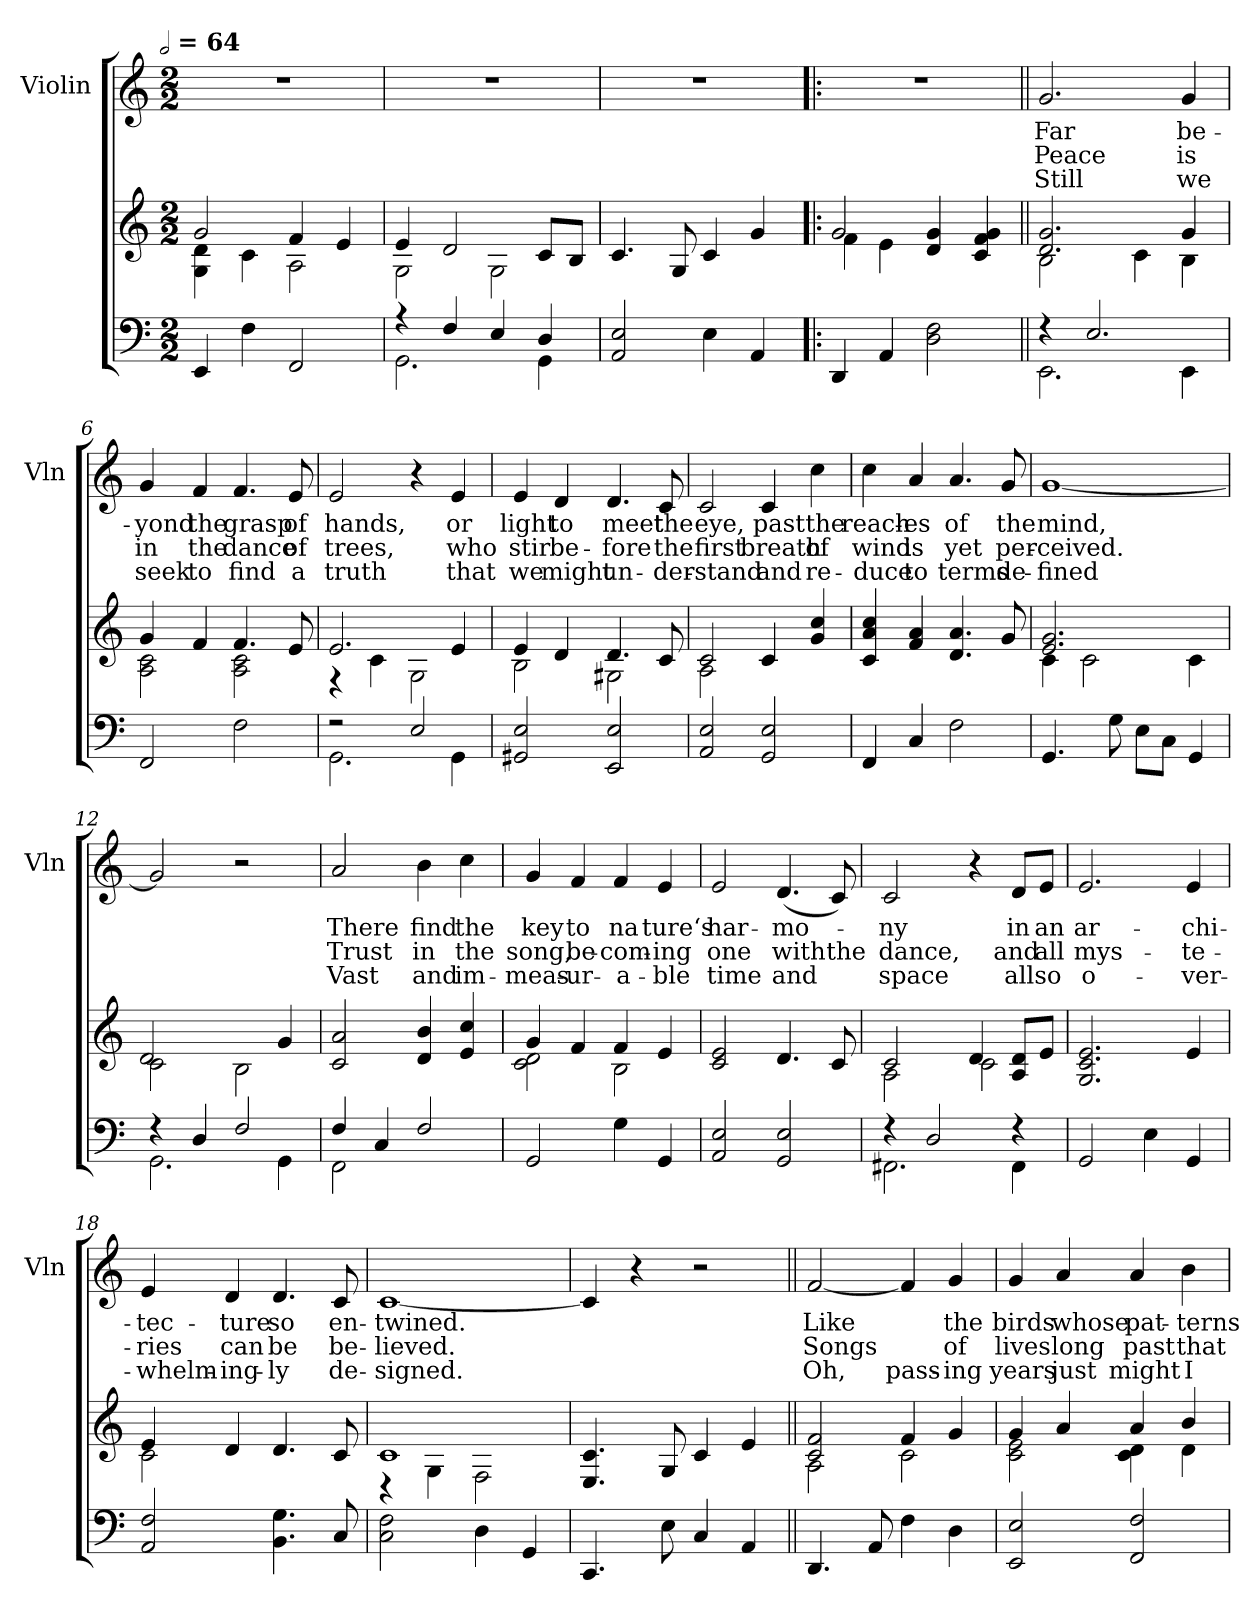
**kern	**kern	**kern	**text	**text	**text
*part2	*part2	*part1	*part1	*part1	*part1
*staff3	*staff2	*staff1	*staff1	*staff1	*staff1
*	*	*I"Violin	*	*	*
*	*	*I'Vln	*	*	*
*clefF4	*clefG2	*clefG2	*	*	*
!!LO:TX:omd:t=[half] = 64
*M2/2	*M2/2	*M2/2	*	*	*
*MM128	*MM128	*MM128	*	*	*
=1	=1	=1	=1	=1	=1
*	*^	*	*	*	*
4EE	2g	4G 4d	1r	.	.	.
4F	.	4c	.	.	.	.
2FF	4f	2A	.	.	.	.
.	4e	.	.	.	.	.
=2	=2	=2	=2	=2	=2	=2
*^	*	*	*	*	*	*
4r	2.GG	4e	2G	1r	.	.	.
4F	.	2d	.	.	.	.	.
4E	.	.	2G	.	.	.	.
4D	4GG	8cL	.	.	.	.	.
.	.	8BJ	.	.	.	.	.
*v	*v	*	*	*	*	*	*
*	*v	*v	*	*	*	*
=3	=3	=3	=3	=3	=3
2AA 2E	4.c	1r	.	.	.
.	8G	.	.	.	.
4E	4c	.	.	.	.
4AA	4g	.	.	.	.
=4!|:	=4!|:	=4!|:	=4!|:	=4!|:	=4!|:
*	*^	*	*	*	*
4DD	2g	4f	1r	.	.	.
4AA	.	4e	.	.	.	.
2D 2F	4d 4g	2ryy	.	.	.	.
.	4c 4f 4g	.	.	.	.	.
!!LO:LB:g=z
=5||	=5||	=5||	=5||	=5||	=5||	=5||
*^	*	*	*	*	*	*
4r	2.EE	2.d 2.g	2B	2.g	Far	Peace	Still
2.E	.	.	.	.	.	.	.
.	.	.	4c	.	.	.	.
.	4EE	4g	4B	4g	be-	is	we
*v	*v	*	*	*	*	*	*
=6	=6	=6	=6	=6	=6	=6
2FF	4g	2A 2c	4g	-yond	in	seek
.	4f	.	4f	the	the	to
2F	4.f	2A 2c	4.f	grasp	dance	find
.	8e	.	8e	of	of	a
=7	=7	=7	=7	=7	=7	=7
*^	*	*	*	*	*	*
2r	2.GG	2.e	4r	2e	hands,	trees,	truth
.	.	.	4c	.	.	.	.
2E	.	.	2G	4r	.	.	.
.	4GG	4e	.	4e	or	who	that
*v	*v	*	*	*	*	*	*
=8	=8	=8	=8	=8	=8	=8
2GG#X 2E	4e	2B	4e	light	stir	we
.	4d	.	4d	to	be-	might
2EE 2E	4.d	2G#X	4.d	meet	-fore	un-
.	8c	.	8c	the	the	-der-
=9	=9	=9	=9	=9	=9	=9
2AA 2E	2c	2A	2c	eye,	first	-stand
2GG 2E	4c	2ryy	4c	past	breath	and
.	4g 4cc	.	4cc	the	of	re-
*	*v	*v	*	*	*	*
!!LO:LB:g=z
=10	=10	=10	=10	=10	=10
4FF	4c 4a 4cc	4cc	reach-	wind	-duce
4C	4f 4a	4a	-es	is	to
2F	4.d 4.a	4.a	of	yet	terms
.	8g	8g	the	per-	de-
=11	=11	=11	=11	=11	=11
*	*^	*	*	*	*
4.GG/	4c\	2.e/ 2.g/	[1g	mind,	-ceived.	-ﬁned
.	2c\	.	.	.	.	.
8G\	.	.	.	.	.	.
8EL	.	.	.	.	.	.
8CJ	.	.	.	.	.	.
4GG/	4c\	4ryy	.	.	.	.
=12	=12	=12	=12	=12	=12	=12
*^	*	*	*	*	*	*
4r	2.GG\	2c\	2d/	2g/]	.	.	.
4D/	.	.	.	.	.	.	.
2F/	.	2B\	4ryy	2r	.	.	.
.	4GG	.	4g/	.	.	.	.
*	*	*v	*v	*	*	*	*
=13	=13	=13	=13	=13	=13	=13
4F/	2FF\	2c/ 2a/	2a/	There	Trust	Vast
4C/	.	.	.	.	.	.
2F/	2ryy	4d/ 4b/	4b\	find	in	and
.	.	4e/ 4cc/	4cc\	the	the	im-
*v	*v	*	*	*	*	*
=14	=14	=14	=14	=14	=14
*	*^	*	*	*	*
2GG/	4g/	2c\ 2d\	4g/	key	song,	-meas-
.	4f/	.	4f/	to	be-	-ur-
4G\	4f/	2B\	4f/	na	-com-	-a-
4GG/	4e/	.	4e/	ture‘s	-ing	-ble
*	*v	*v	*	*	*	*
!!LO:PB:g=z
=15	=15	=15	=15	=15	=15
2AA/ 2E/	2c/ 2e/	2e/	har-	one	time
2GG/ 2E/	4.d/	(4.d/	-mo-	with	and
.	8c/	8c/)	.	the	.
=16	=16	=16	=16	=16	=16
*^	*^	*	*	*	*
4r	2.FF#X\	2c/	2A\	2c/	-ny	dance,	space
2D/	.	.	.	.	.	.	.
.	.	4d/	2c\	4r	.	.	.
4r	4FF#\	8A 8dL	.	8dL	in	and	all
.	.	8eJ	.	8eJ	an	all	so
*v	*v	*	*	*	*	*	*
*	*v	*v	*	*	*	*
=17	=17	=17	=17	=17	=17
2GG/	2.G/ 2.c/ 2.e/	2.e/	ar-	mys-	o-
4E\	.	.	.	.	.
4GG/	4e/	4e/	-chi-	-te-	-ver-
=18	=18	=18	=18	=18	=18
*	*^	*	*	*	*
2AA/ 2F/	4e/	2c\	4e/	-tec-	-ries	-whelm-
.	4d/	.	4d/	-ture	can	-ing-
4.BB\ 4.G\	4.d/	2ryy	4.d/	so	be	-ly
8C/	8c/	.	8c/	en-	be-	de-
=19	=19	=19	=19	=19	=19	=19
2C 2F	1c	4r	[1c	-twined.	-lieved.	-signed.
.	.	4G	.	.	.	.
4D	.	2F	.	.	.	.
4GG	.	.	.	.	.	.
*	*v	*v	*	*	*	*
=20	=20	=20	=20	=20	=20
4.CC/	4.E/ 4.c/	4c]	.	.	.
.	.	4r	.	.	.
8E\	8G/	.	.	.	.
4C/	4c/	2r	.	.	.
4AA/	4e/	.	.	.	.
!!LO:LB:g=z
=21||	=21||	=21||	=21||	=21||	=21||
*	*^	*	*	*	*
4.DD	2c 2f	2A	[2f	Like	Songs	Oh,
8AA	.	.	.	.	.	.
4F	4f	2c	4f]	.	.	pass-
4D	4g	.	4g	the	of	-ing
=22	=22	=22	=22	=22	=22	=22
2EE 2E	4g	2c 2e	4g	birds	lives	years
.	4a	.	4a	whose	long	just
2FF 2F	4a	4c 4d	4a	pat-	past	might
.	4b	4d	4b	-terns	that	I
*	*v	*v	*	*	*	*
=	=	=	=	=	=
*-	*-	*-	*-	*-	*-
